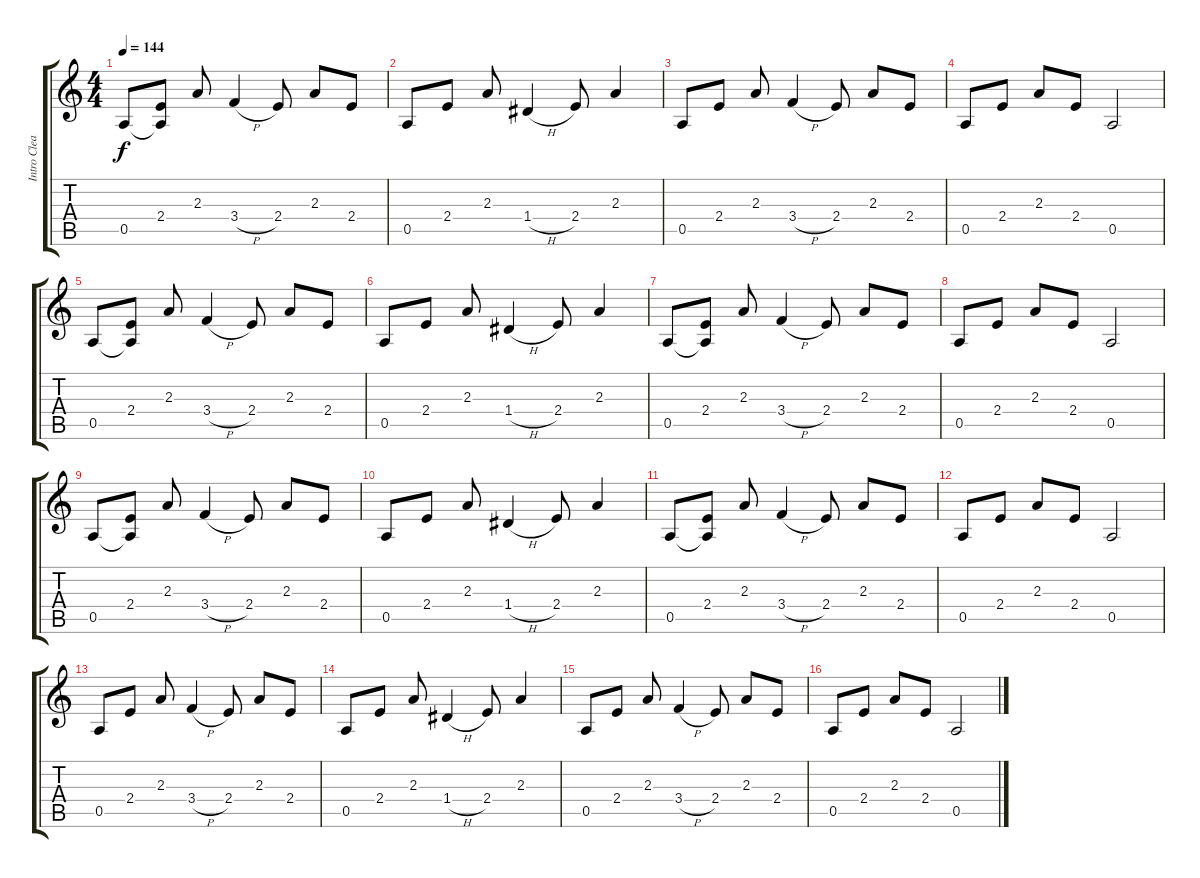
\track ("Intro Clean Guitar" "Intro Clea") {instrument electricguitarclean}
\staff {score tabs}
\tuning (E4 B3 G3 D3 A2 E2) {hide}
\ts (4 4)
\tempo 144
\clef g2
\ks c
0.5.8{dy f instrument electricguitarclean} (2.4 0.5{t}).8 2.3.8 3.4{h}.4 2.4.8 2.3.8 2.4.8 |
0.5.8 2.4.8 2.3.8 1.4{h}.4 2.4.8 2.3.4 |
0.5.8 2.4.8 2.3.8 3.4{h}.4 2.4.8 2.3.8 2.4.8 |
0.5.8 2.4.8 2.3.8 2.4.8 0.5.2 |
0.5.8 (2.4 0.5{t}).8 2.3.8 3.4{h}.4 2.4.8 2.3.8 2.4.8 |
0.5.8 2.4.8 2.3.8 1.4{h}.4 2.4.8 2.3.4 |
0.5.8 (2.4 0.5{t}).8 2.3.8 3.4{h}.4 2.4.8 2.3.8 2.4.8 |
0.5.8 2.4.8 2.3.8 2.4.8 0.5.2 |
0.5.8 (2.4 0.5{t}).8 2.3.8 3.4{h}.4 2.4.8 2.3.8 2.4.8 |
0.5.8 2.4.8 2.3.8 1.4{h}.4 2.4.8 2.3.4 |
0.5.8 (2.4 0.5{t}).8 2.3.8 3.4{h}.4 2.4.8 2.3.8 2.4.8 |
0.5.8 2.4.8 2.3.8 2.4.8 0.5.2 |
0.5.8 2.4.8 2.3.8 3.4{h}.4 2.4.8 2.3.8 2.4.8 |
0.5.8 2.4.8 2.3.8 1.4{h}.4 2.4.8 2.3.4 |
0.5.8 2.4.8 2.3.8 3.4{h}.4 2.4.8 2.3.8 2.4.8 |
0.5.8 2.4.8 2.3.8 2.4.8 0.5.2
